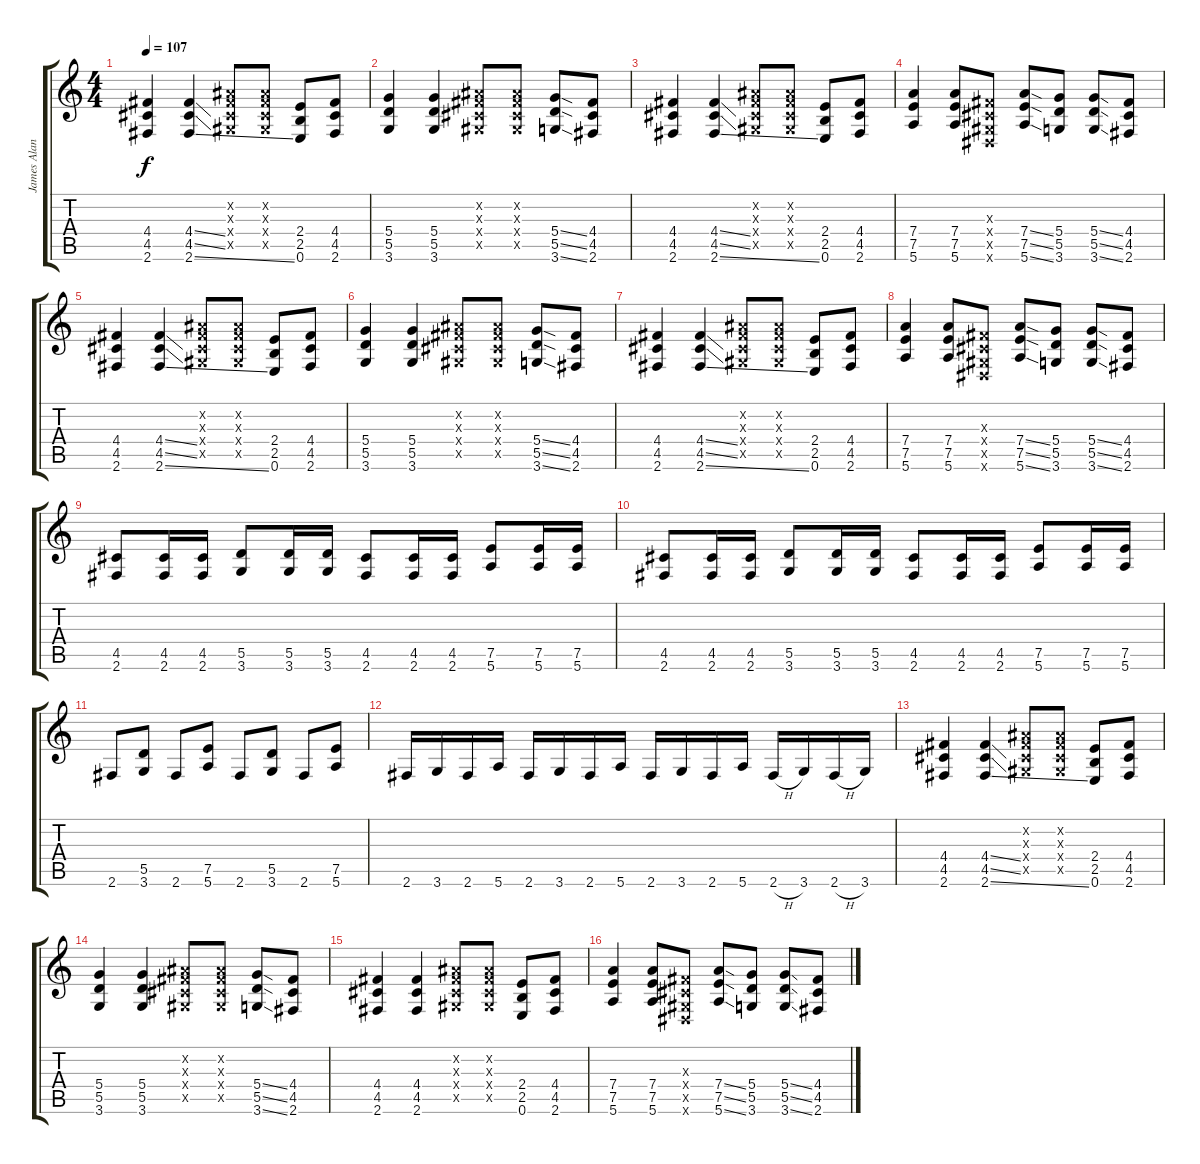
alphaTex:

\track ("James Alan Hetfield" "James Alan") {instrument distortionguitar}
\staff {score tabs}
\tuning (E4 B3 G3 D3 A2 E2) {hide}
\ts (4 4)
\tempo 107
\clef g2
\ks c
(4.4 4.5 2.6).4{dy f} (4.4{ss} 4.5{ss} 2.6{ss}).4 (-1.2{x} -1.3{x} -1.4{x} -1.5{x}).8 (-1.2{x} -1.3{x} -1.4{x} -1.5{x}).8 (2.4 2.5 0.6).8 (4.4 4.5 2.6).8 |
(5.4 5.5 3.6).4 (5.4 5.5 3.6).4 (-1.2{x} -1.3{x} -1.4{x} -1.5{x}).8 (-1.2{x} -1.3{x} -1.4{x} -1.5{x}).8 (5.4{ss} 5.5{ss} 3.6{ss}).8 (4.4 4.5 2.6).8 |
(4.4 4.5 2.6).4 (4.4{ss} 4.5{ss} 2.6{ss}).4 (-1.2{x} -1.3{x} -1.4{x} -1.5{x}).8 (-1.2{x} -1.3{x} -1.4{x} -1.5{x}).8 (2.4 2.5 0.6).8 (4.4 4.5 2.6).8 |
(7.4 7.5 5.6).4 (7.4 7.5 5.6).8 (-1.3{x} -1.4{x} -1.5{x} -1.6{x}).8 (7.4{ss} 7.5{ss} 5.6{ss}).8 (5.4 5.5 3.6).8 (5.4{ss} 5.5{ss} 3.6{ss}).8 (4.4 4.5 2.6).8 |
(4.4 4.5 2.6).4 (4.4{ss} 4.5{ss} 2.6{ss}).4 (-1.2{x} -1.3{x} -1.4{x} -1.5{x}).8 (-1.2{x} -1.3{x} -1.4{x} -1.5{x}).8 (2.4 2.5 0.6).8 (4.4 4.5 2.6).8 |
(5.4 5.5 3.6).4 (5.4 5.5 3.6).4 (-1.2{x} -1.3{x} -1.4{x} -1.5{x}).8 (-1.2{x} -1.3{x} -1.4{x} -1.5{x}).8 (5.4{ss} 5.5{ss} 3.6{ss}).8 (4.4 4.5 2.6).8 |
(4.4 4.5 2.6).4 (4.4{ss} 4.5{ss} 2.6{ss}).4 (-1.2{x} -1.3{x} -1.4{x} -1.5{x}).8 (-1.2{x} -1.3{x} -1.4{x} -1.5{x}).8 (2.4 2.5 0.6).8 (4.4 4.5 2.6).8 |
(7.4 7.5 5.6).4 (7.4 7.5 5.6).8 (-1.3{x} -1.4{x} -1.5{x} -1.6{x}).8 (7.4{ss} 7.5{ss} 5.6{ss}).8 (5.4 5.5 3.6).8 (5.4{ss} 5.5{ss} 3.6{ss}).8 (4.4 4.5 2.6).8 |
(4.5 2.6).8 (4.5 2.6).16 (4.5 2.6).16 (5.5 3.6).8 (5.5 3.6).16 (5.5 3.6).16 (4.5 2.6).8 (4.5 2.6).16 (4.5 2.6).16 (7.5 5.6).8 (7.5 5.6).16 (7.5 5.6).16 |
(4.5 2.6).8 (4.5 2.6).16 (4.5 2.6).16 (5.5 3.6).8 (5.5 3.6).16 (5.5 3.6).16 (4.5 2.6).8 (4.5 2.6).16 (4.5 2.6).16 (7.5 5.6).8 (7.5 5.6).16 (7.5 5.6).16 |
2.6.8 (5.5 3.6).8 2.6.8 (7.5 5.6).8 2.6.8 (5.5 3.6).8 2.6.8 (7.5 5.6).8 |
2.6.16 3.6.16 2.6.16 5.6.16 2.6.16 3.6.16 2.6.16 5.6.16 2.6.16 3.6.16 2.6.16 5.6.16 2.6{h}.16 3.6.16 2.6{h}.16 3.6.16 |
(4.4 4.5 2.6).4 (4.4{ss} 4.5{ss} 2.6{ss}).4 (-1.2{x} -1.3{x} -1.4{x} -1.5{x}).8 (-1.2{x} -1.3{x} -1.4{x} -1.5{x}).8 (2.4 2.5 0.6).8 (4.4 4.5 2.6).8 |
(5.4 5.5 3.6).4 (5.4 5.5 3.6).4 (-1.2{x} -1.3{x} -1.4{x} -1.5{x}).8 (-1.2{x} -1.3{x} -1.4{x} -1.5{x}).8 (5.4{ss} 5.5{ss} 3.6{ss}).8 (4.4 4.5 2.6).8 |
(4.4 4.5 2.6).4 (4.4 4.5 2.6).4 (-1.2{x} -1.3{x} -1.4{x} -1.5{x}).8 (-1.2{x} -1.3{x} -1.4{x} -1.5{x}).8 (2.4 2.5 0.6).8 (4.4 4.5 2.6).8 |
(7.4 7.5 5.6).4 (7.4 7.5 5.6).8 (-1.3{x} -1.4{x} -1.5{x} -1.6{x}).8 (7.4{ss} 7.5{ss} 5.6{ss}).8 (5.4 5.5 3.6).8 (5.4{ss} 5.5{ss} 3.6{ss}).8 (4.4 4.5 2.6).8
